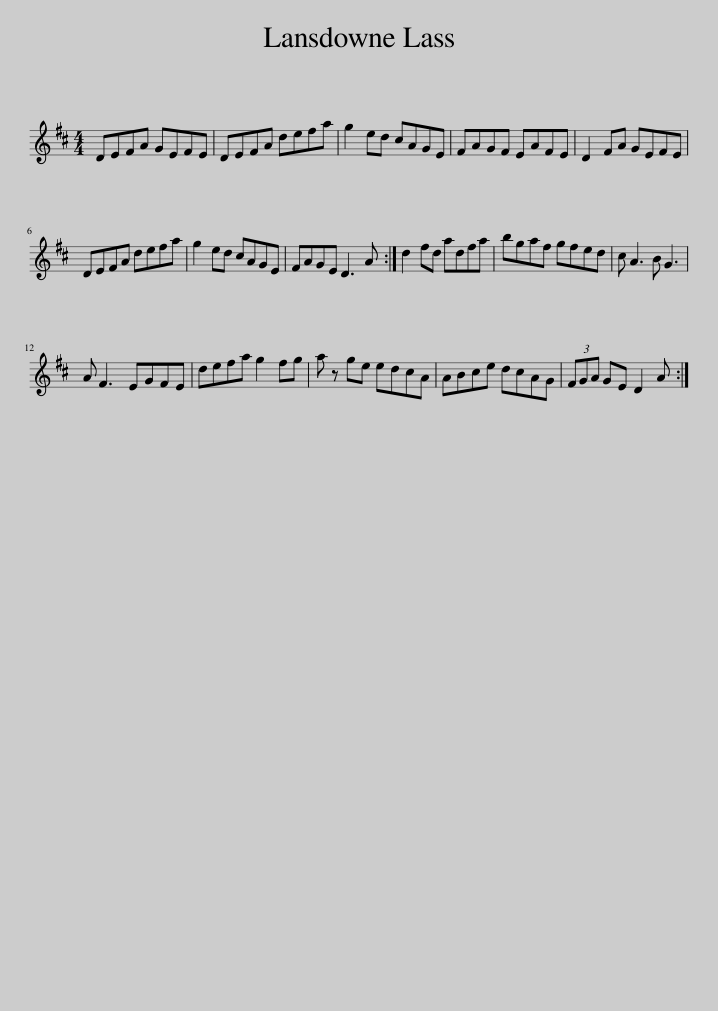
X:1
L:1/8
M:4/4
I:linebreak $
K:D
V:1 treble
V:1
 DEFA GEFE | DEFA defa | g2 ed cAGE | FAGF EAFE | D2 FA GEFE |$ %5
 DEFA defa | g2 ed cAGE | FAGE D3 A :| d2 fd adfa | bgaf gfed | %10
 c A3 B G3 |$ A F3 EGFE | defa g2 fg | a z ge edcA | ABce dcAG | %15
 (3FGA GE D2 A :| %16
